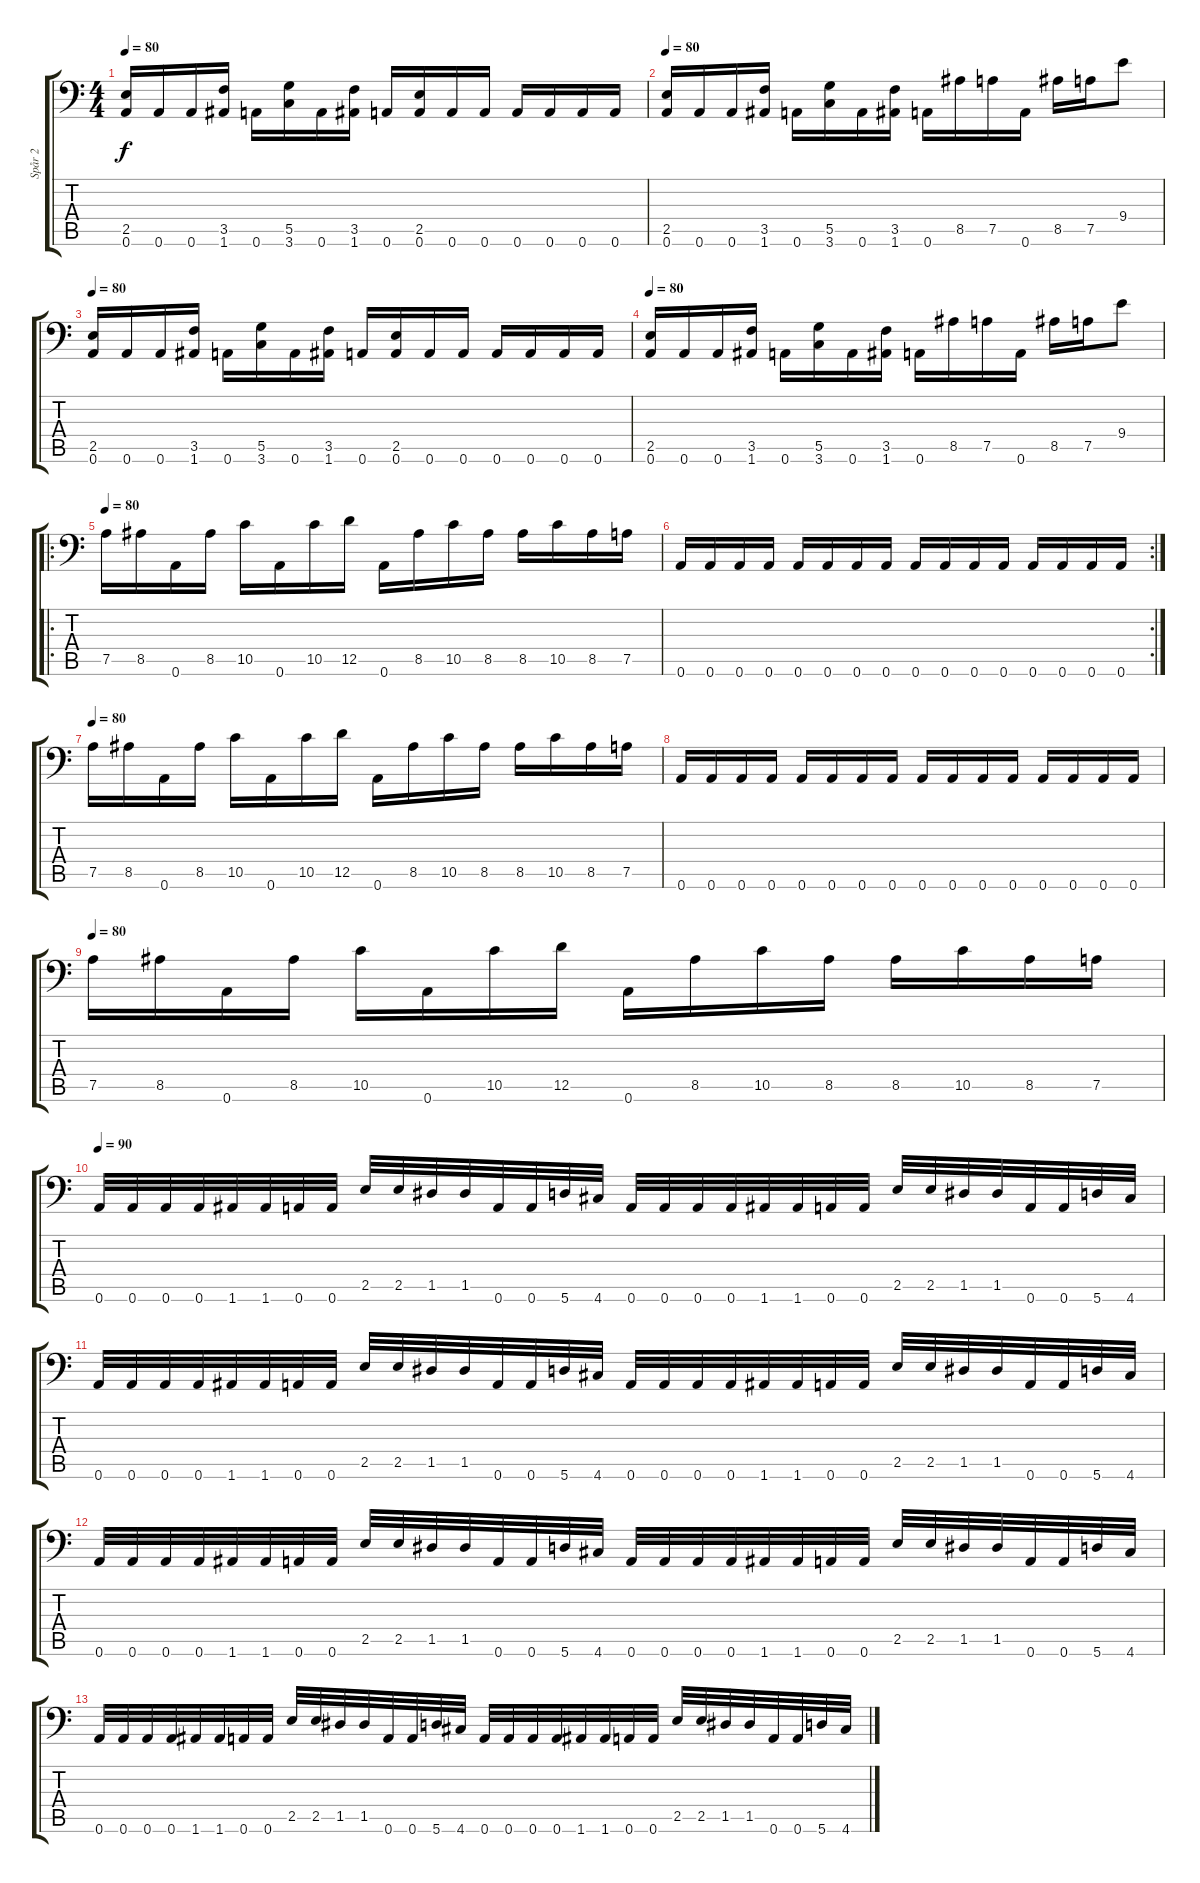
\track ("Spår 2" "Spår 2") {instrument distortionguitar}
\staff {score tabs}
\tuning (A3 E3 C3 G2 D2 A1) {hide}
\ts (4 4)
\tempo 80
\clef f4
\ks c
(2.5 0.6).16{dy f} 0.6.16 0.6.16 (3.5 1.6).16 0.6.16 (5.5 3.6).16 0.6.16 (3.5 1.6).16 0.6.16 (2.5 0.6).16 0.6.16 0.6.16 0.6.16 0.6.16 0.6.16 0.6.16 |
\tempo 80
(2.5 0.6).16 0.6.16 0.6.16 (3.5 1.6).16 0.6.16 (5.5 3.6).16 0.6.16 (3.5 1.6).16 0.6.16 8.5.16 7.5.16 0.6.16 8.5.16 7.5.16 9.4.8 |
\tempo 80
(2.5 0.6).16 0.6.16 0.6.16 (3.5 1.6).16 0.6.16 (5.5 3.6).16 0.6.16 (3.5 1.6).16 0.6.16 (2.5 0.6).16 0.6.16 0.6.16 0.6.16 0.6.16 0.6.16 0.6.16 |
\tempo 80
(2.5 0.6).16 0.6.16 0.6.16 (3.5 1.6).16 0.6.16 (5.5 3.6).16 0.6.16 (3.5 1.6).16 0.6.16 8.5.16 7.5.16 0.6.16 8.5.16 7.5.16 9.4.8 |
\ro
\tempo 80
7.5.16 8.5.16 0.6.16 8.5.16 10.5.16 0.6.16 10.5.16 12.5.16 0.6.16 8.5.16 10.5.16 8.5.16 8.5.16 10.5.16 8.5.16 7.5.16 |
\rc 2
0.6.16 0.6.16 0.6.16 0.6.16 0.6.16 0.6.16 0.6.16 0.6.16 0.6.16 0.6.16 0.6.16 0.6.16 0.6.16 0.6.16 0.6.16 0.6.16 |
\tempo 80
7.5.16 8.5.16 0.6.16 8.5.16 10.5.16 0.6.16 10.5.16 12.5.16 0.6.16 8.5.16 10.5.16 8.5.16 8.5.16 10.5.16 8.5.16 7.5.16 |
0.6.16 0.6.16 0.6.16 0.6.16 0.6.16 0.6.16 0.6.16 0.6.16 0.6.16 0.6.16 0.6.16 0.6.16 0.6.16 0.6.16 0.6.16 0.6.16 |
\tempo 80
7.5.16 8.5.16 0.6.16 8.5.16 10.5.16 0.6.16 10.5.16 12.5.16 0.6.16 8.5.16 10.5.16 8.5.16 8.5.16 10.5.16 8.5.16 7.5.16 |
\tempo 90
0.6.32 0.6.32 0.6.32 0.6.32 1.6.32 1.6.32 0.6.32 0.6.32 2.5.32 2.5.32 1.5.32 1.5.32 0.6.32 0.6.32 5.6.32 4.6.32 0.6.32 0.6.32 0.6.32 0.6.32 1.6.32 1.6.32 0.6.32 0.6.32 2.5.32 2.5.32 1.5.32 1.5.32 0.6.32 0.6.32 5.6.32 4.6.32 |
0.6.32 0.6.32 0.6.32 0.6.32 1.6.32 1.6.32 0.6.32 0.6.32 2.5.32 2.5.32 1.5.32 1.5.32 0.6.32 0.6.32 5.6.32 4.6.32 0.6.32 0.6.32 0.6.32 0.6.32 1.6.32 1.6.32 0.6.32 0.6.32 2.5.32 2.5.32 1.5.32 1.5.32 0.6.32 0.6.32 5.6.32 4.6.32 |
0.6.32 0.6.32 0.6.32 0.6.32 1.6.32 1.6.32 0.6.32 0.6.32 2.5.32 2.5.32 1.5.32 1.5.32 0.6.32 0.6.32 5.6.32 4.6.32 0.6.32 0.6.32 0.6.32 0.6.32 1.6.32 1.6.32 0.6.32 0.6.32 2.5.32 2.5.32 1.5.32 1.5.32 0.6.32 0.6.32 5.6.32 4.6.32 |
0.6.32 0.6.32 0.6.32 0.6.32 1.6.32 1.6.32 0.6.32 0.6.32 2.5.32 2.5.32 1.5.32 1.5.32 0.6.32 0.6.32 5.6.32 4.6.32 0.6.32 0.6.32 0.6.32 0.6.32 1.6.32 1.6.32 0.6.32 0.6.32 2.5.32 2.5.32 1.5.32 1.5.32 0.6.32 0.6.32 5.6.32 4.6.32
